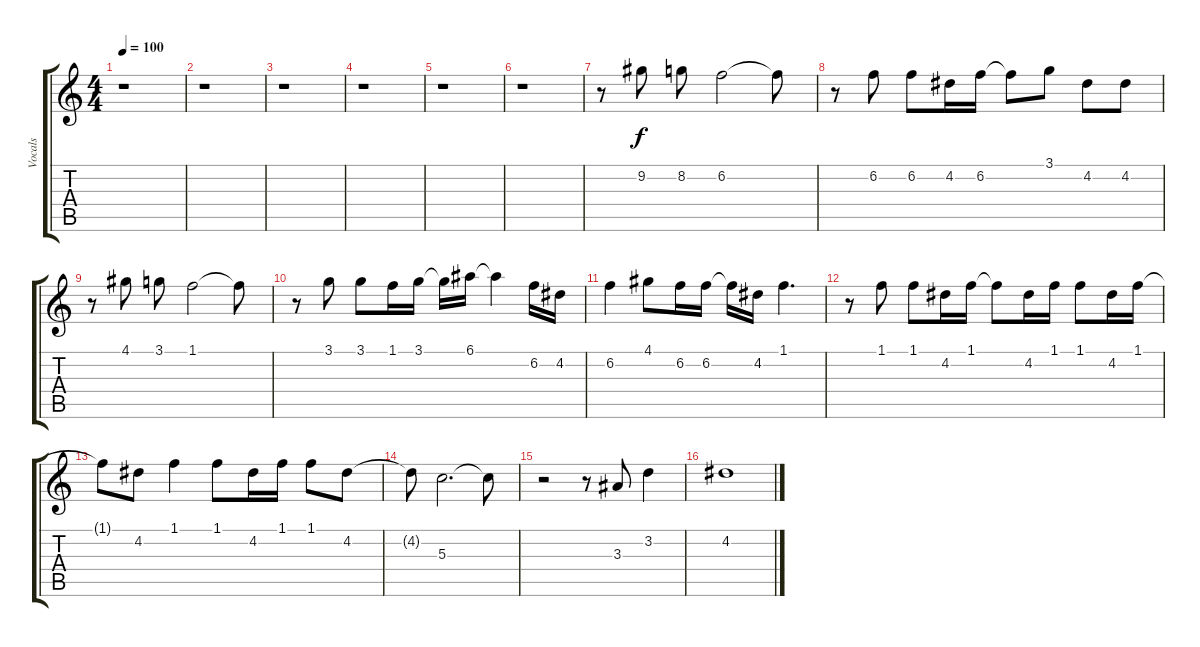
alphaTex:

\track ("Vocals" "Vocals") {instrument overdrivenguitar}
\staff {score tabs}
\tuning (E4 B3 G3 D3 A2 E2) {hide}
\ts (4 4)
\tempo 100
\clef g2
\ks c
r.1{dy f} |
r.1 |
r.1 |
r.1 |
r.1 |
r.1 |
r.8 9.2.8 8.2.8 6.2.2 6.2{t}.8 |
r.8 6.2.8 6.2.8 4.2.16 6.2.16 6.2{t}.8 3.1.8 4.2.8 4.2.8 |
r.8 4.1.8 3.1.8 1.1.2 1.1{t}.8 |
r.8 3.1.8 3.1.8 1.1.16 3.1.16 3.1{t}.16 6.1.16 6.1{t}.4 6.2.16 4.2.16 |
6.2.4 4.1.8 6.2.16 6.2.16 6.2{t}.16 4.2.16 1.1.4{d} |
r.8 1.1.8 1.1.8 4.2.16 1.1.16 1.1{t}.8 4.2.16 1.1.16 1.1.8 4.2.16 1.1.16 |
1.1{t}.8 4.2.8 1.1.4 1.1.8 4.2.16 1.1.16 1.1.8 4.2.8 |
4.2{t}.8 5.3.2{d} 5.3{t}.8 |
r.2 r.8 3.3.8 3.2.4 |
4.2.1
